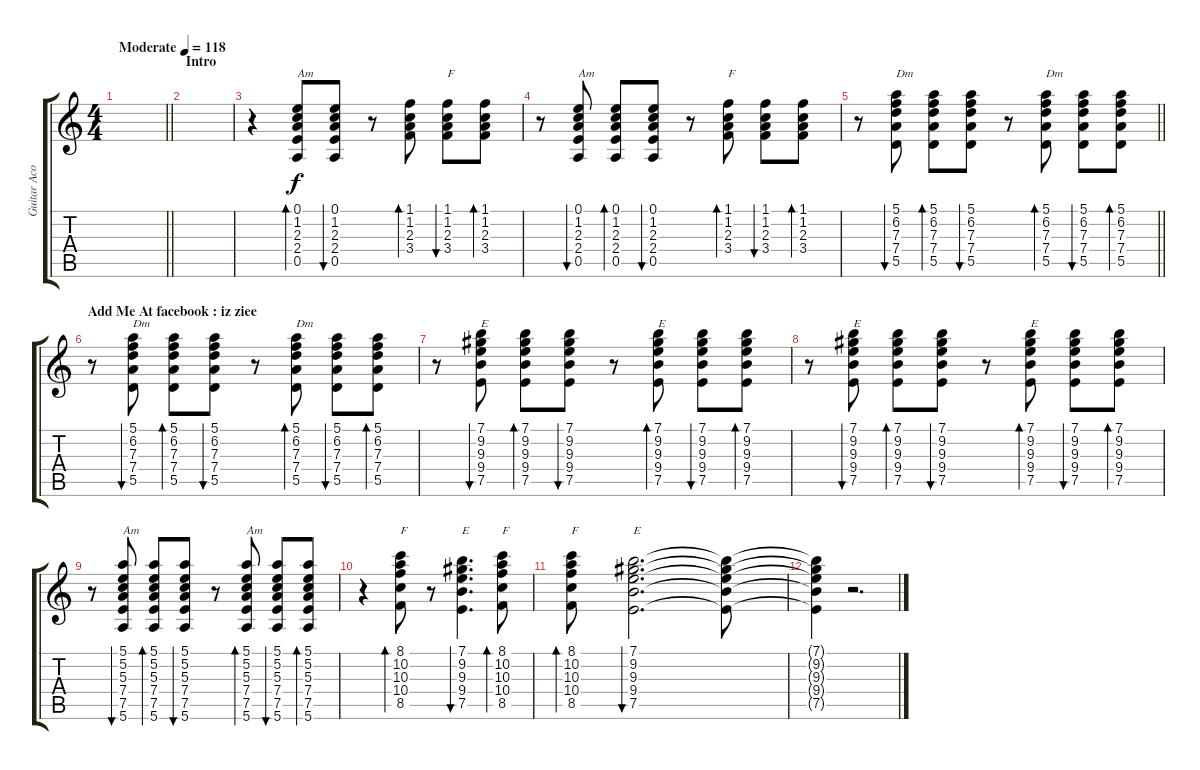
\track ("Guitar Acoustic" "Guitar Aco") {instrument acousticguitarsteel}
\staff {score tabs}
\tuning (E4 B3 G3 D3 A2 E2) {hide}
\ts (4 4)
\tempo (118 "Moderate")
\clef g2
\barLineRight lightlight
\ks c
|
\section ("" "Intro")
|
r.4 (0.1 1.2 2.3 2.4 0.5).8{bd 30 txt "Am"} (0.1 1.2 2.3 2.4 0.5).8{bu 30} r.8 (1.1 1.2 2.3 3.4).8{bd 30} (1.1 1.2 2.3 3.4).8{bu 30 txt "F"} (1.1 1.2 2.3 3.4).8{bd 30} |
r.8 (0.1 1.2 2.3 2.4 0.5).8{bu 30 txt "Am"} (0.1 1.2 2.3 2.4 0.5).8{bd 30} (0.1 1.2 2.3 2.4 0.5).8{bu 30} r.8 (1.1 1.2 2.3 3.4).8{bd 30 txt "F"} (1.1 1.2 2.3 3.4).8{bu 30} (1.1 1.2 2.3 3.4).8{bd 30} |
\barLineRight lightlight
r.8 (5.1 6.2 7.3 7.4 5.5).8{bu 30 txt "Dm"} (5.1 6.2 7.3 7.4 5.5).8{bd 30} (5.1 6.2 7.3 7.4 5.5).8{bu 30} r.8 (5.1 6.2 7.3 7.4 5.5).8{bd 30 txt "Dm"} (5.1 6.2 7.3 7.4 5.5).8{bu 30} (5.1 6.2 7.3 7.4 5.5).8{bd 30} |
\section ("" "Add Me At facebook : iz ziee")
r.8 (5.1 6.2 7.3 7.4 5.5).8{bu 30 txt "Dm"} (5.1 6.2 7.3 7.4 5.5).8{bd 30} (5.1 6.2 7.3 7.4 5.5).8{bu 30} r.8 (5.1 6.2 7.3 7.4 5.5).8{bd 30 txt "Dm"} (5.1 6.2 7.3 7.4 5.5).8{bu 30} (5.1 6.2 7.3 7.4 5.5).8{bd 30} |
r.8 (7.1 9.2 9.3 9.4 7.5).8{bu 30 txt "E"} (7.1 9.2 9.3 9.4 7.5).8{bd 30} (7.1 9.2 9.3 9.4 7.5).8{bu 30} r.8 (7.1 9.2 9.3 9.4 7.5).8{bd 30 txt "E"} (7.1 9.2 9.3 9.4 7.5).8{bu 30} (7.1 9.2 9.3 9.4 7.5).8{bd 30} |
r.8 (7.1 9.2 9.3 9.4 7.5).8{bu 30 txt "E"} (7.1 9.2 9.3 9.4 7.5).8{bd 30} (7.1 9.2 9.3 9.4 7.5).8{bu 30} r.8 (7.1 9.2 9.3 9.4 7.5).8{bd 30 txt "E"} (7.1 9.2 9.3 9.4 7.5).8{bu 30} (7.1 9.2 9.3 9.4 7.5).8{bd 30} |
r.8 (5.1 5.2 5.3 7.4 7.5 5.6).8{bu 30 txt "Am"} (5.1 5.2 5.3 7.4 7.5 5.6).8{bd 30} (5.1 5.2 5.3 7.4 7.5 5.6).8{bu 30} r.8 (5.1 5.2 5.3 7.4 7.5 5.6).8{bd 30 txt "Am"} (5.1 5.2 5.3 7.4 7.5 5.6).8{bu 30} (5.1 5.2 5.3 7.4 7.5 5.6).8{bd 30} |
r.4 (8.1 10.2 10.3 10.4 8.5).8{bd 30 txt "F"} r.8 (7.1 9.2 9.3 9.4 7.5).4{d bu 30 txt "E"} (8.1 10.2 10.3 10.4 8.5).8{bd 30 txt "F"} |
(8.1 10.2 10.3 10.4 8.5).8{bd 30 txt "F"} (7.1 9.2 9.3 9.4 7.5).2{d bu 30 txt "E"} (7.1{t} 9.2{t} 9.3{t} 9.4{t} 7.5{t}).8{dy f} |
(7.1{t} 9.2{t} 9.3{t} 9.4{t} 7.5{t}).4 r.2{d}
